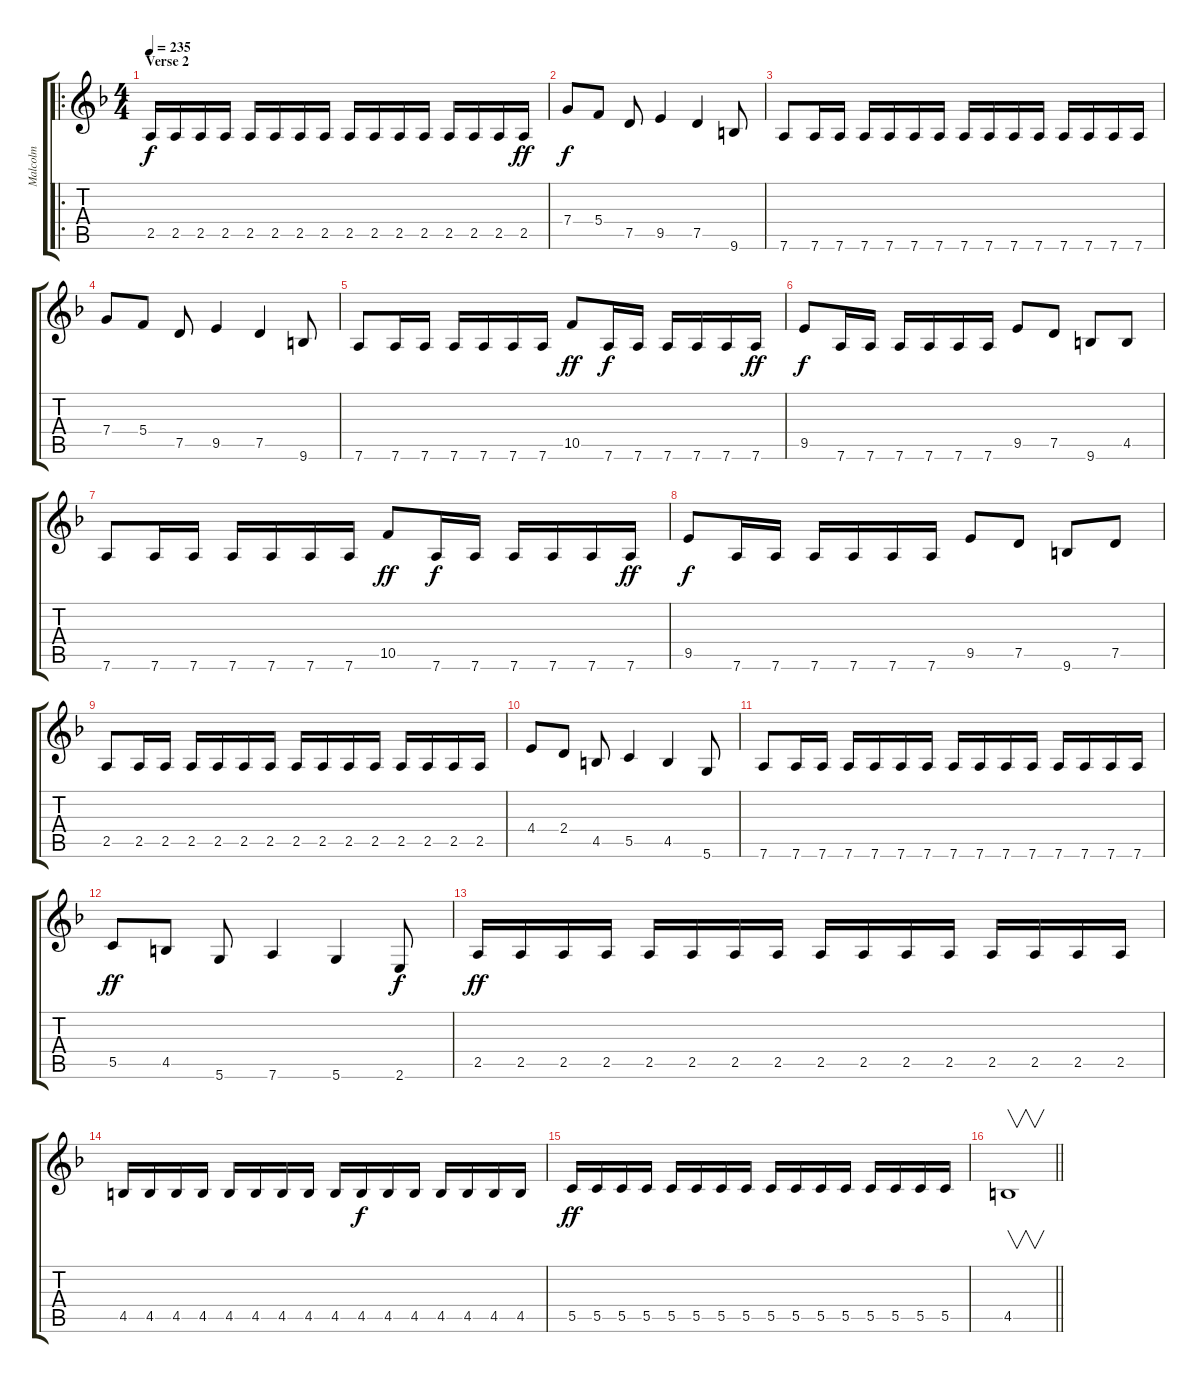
\track ("Malcolm" "Malcolm") {instrument overdrivenguitar}
\staff {score tabs}
\tuning (D4 A3 F3 C3 G2 D2) {hide}
\ro
\ts (4 4)
\section ("" "Verse 2")
\tempo 235
\clef g2
\ks f
2.5.16{dy f} 2.5.16 2.5.16 2.5.16 2.5.16 2.5.16 2.5.16 2.5.16 2.5.16 2.5.16 2.5.16 2.5.16 2.5.16 2.5.16 2.5.16 2.5.16{dy ff} |
7.4.8{dy f} 5.4.8 7.5.8 9.5.4 7.5.4 9.6.8 |
7.6.8 7.6.16 7.6.16 7.6.16 7.6.16 7.6.16 7.6.16 7.6.16 7.6.16 7.6.16 7.6.16 7.6.16 7.6.16 7.6.16 7.6.16 |
7.4.8 5.4.8 7.5.8 9.5.4 7.5.4 9.6.8 |
7.6.8 7.6.16 7.6.16 7.6.16 7.6.16 7.6.16 7.6.16 10.5.8{dy ff} 7.6.16{dy f} 7.6.16 7.6.16 7.6.16 7.6.16 7.6.16{dy ff} |
9.5.8{dy f} 7.6.16 7.6.16 7.6.16 7.6.16 7.6.16 7.6.16 9.5.8 7.5.8 9.6.8 4.5.8 |
7.6.8 7.6.16 7.6.16 7.6.16 7.6.16 7.6.16 7.6.16 10.5.8{dy ff} 7.6.16{dy f} 7.6.16 7.6.16 7.6.16 7.6.16 7.6.16{dy ff} |
9.5.8{dy f} 7.6.16 7.6.16 7.6.16 7.6.16 7.6.16 7.6.16 9.5.8 7.5.8 9.6.8 7.5.8 |
2.5.8 2.5.16 2.5.16 2.5.16 2.5.16 2.5.16 2.5.16 2.5.16 2.5.16 2.5.16 2.5.16 2.5.16 2.5.16 2.5.16 2.5.16 |
4.4.8 2.4.8 4.5.8 5.5.4 4.5.4 5.6.8 |
7.6.8 7.6.16 7.6.16 7.6.16 7.6.16 7.6.16 7.6.16 7.6.16 7.6.16 7.6.16 7.6.16 7.6.16 7.6.16 7.6.16 7.6.16 |
5.5.8{dy ff} 4.5.8 5.6.8 7.6.4 5.6.4 2.6.8{dy f} |
2.5.16{dy ff} 2.5.16 2.5.16 2.5.16 2.5.16 2.5.16 2.5.16 2.5.16 2.5.16 2.5.16 2.5.16 2.5.16 2.5.16 2.5.16 2.5.16 2.5.16 |
4.5.16 4.5.16 4.5.16 4.5.16 4.5.16 4.5.16 4.5.16 4.5.16 4.5.16 4.5.16{dy f} 4.5.16 4.5.16 4.5.16 4.5.16 4.5.16 4.5.16 |
5.5.16{dy ff} 5.5.16 5.5.16 5.5.16 5.5.16 5.5.16 5.5.16 5.5.16 5.5.16 5.5.16 5.5.16 5.5.16 5.5.16 5.5.16 5.5.16 5.5.16 |
\barLineRight lightlight
4.5.1{v}
